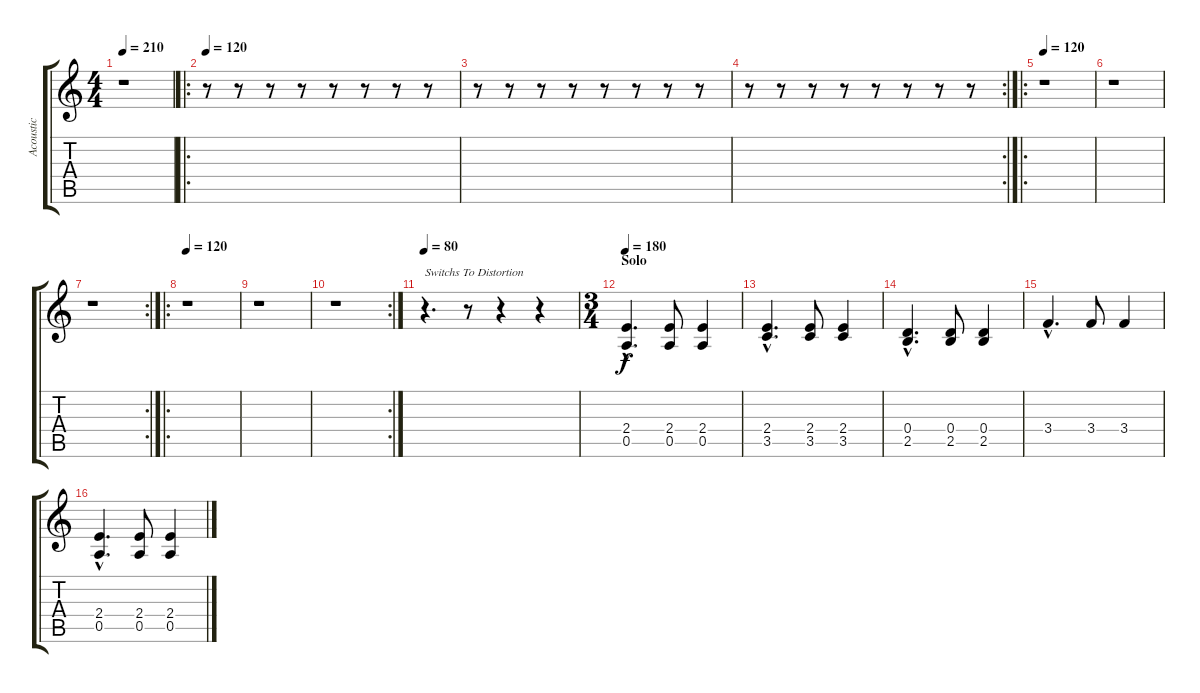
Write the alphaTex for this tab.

\track ("Acoustic" "Acoustic") {instrument acousticguitarnylon}
\staff {score tabs}
\tuning (E4 B3 G3 D3 A2 E2) {hide}
\ts (4 4)
\tempo 210
\clef g2
\ks c
r.1{dy f} |
\ro
\tempo 120
r.8{volume 16 balance 11} r.8 r.8 r.8 r.8 r.8 r.8 r.8 |
r.8 r.8 r.8 r.8 r.8 r.8 r.8 r.8 |
\rc 2
r.8 r.8 r.8 r.8 r.8 r.8 r.8 r.8 |
\ro
\tempo 120
r.1 |
r.1 |
\rc 2
r.1 |
\ro
\tempo 120
r.1 |
r.1 |
\rc 2
r.1 |
\tempo 80
r.4{d txt "Switchs To Distortion" volume 14 instrument distortionguitar} r.8 r.4 r.4{instrument distortionguitar} |
\ts (3 4)
\section ("" "Solo")
\tempo 180
(2.4{hac} 0.5{hac}).4{d volume 14 instrument distortionguitar} (2.4 0.5).8 (2.4 0.5).4 |
(2.4{hac} 3.5{hac}).4{d instrument distortionguitar} (2.4 3.5).8 (2.4 3.5).4 |
(0.4{hac} 2.5{hac}).4{d instrument distortionguitar} (0.4 2.5).8 (0.4 2.5).4 |
3.4{hac}.4{d instrument distortionguitar} 3.4.8 3.4.4 |
(2.4{hac} 0.5{hac}).4{d instrument distortionguitar} (2.4 0.5).8 (2.4 0.5).4
